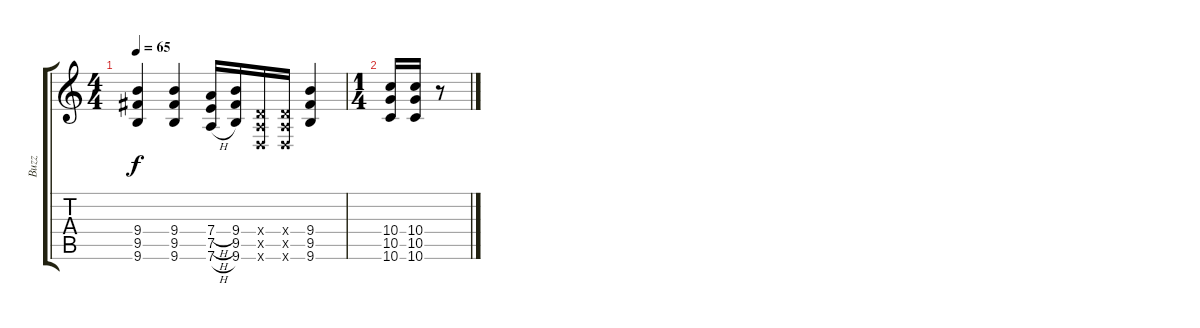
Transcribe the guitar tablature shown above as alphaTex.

\track ("Buzz" "Buzz") {instrument overdrivenguitar}
\staff {score tabs}
\tuning (E4 B3 G3 D3 A2 D2) {hide}
\ts (4 4)
\tempo 65
\clef g2
\ks c
(9.4 9.5 9.6).4{dy f volume 13 instrument overdrivenguitar} (9.4 9.5 9.6).4 (7.4{h} 7.5{h} 7.6{h}).16 (9.4 9.5 9.6).16 (0.4{x} 0.5{x} 0.6{x}).16 (0.4{x} 0.5{x} 0.6{x}).16 (9.4 9.5 9.6).4 |
\ts (1 4)
(10.4 10.5 10.6).16 (10.4 10.5 10.6).16 r.8
